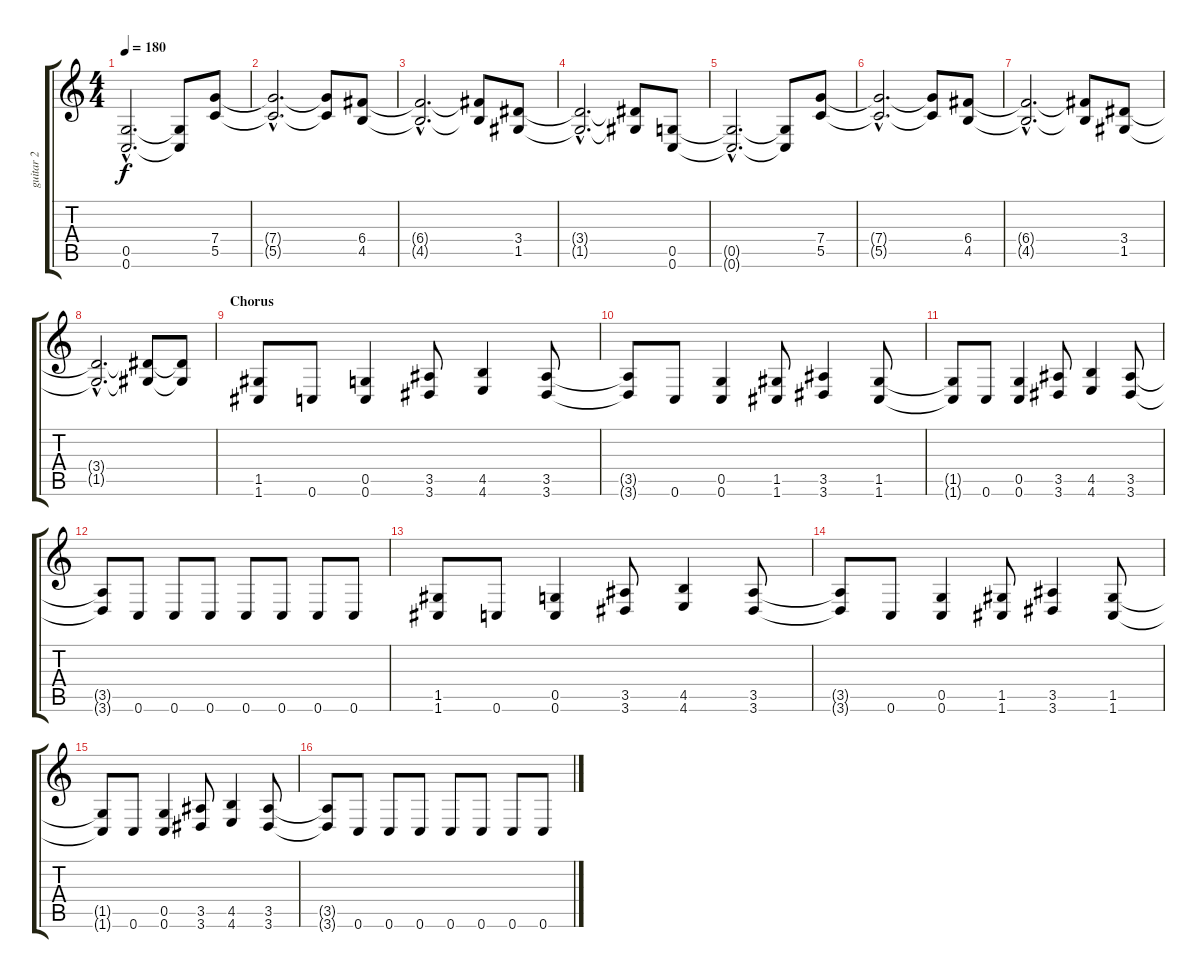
\track ("guitar 2" "guitar 2") {instrument overdrivenguitar}
\staff {score tabs}
\tuning (D4 A3 F3 C3 G2 C2) {hide}
\ts (4 4)
\tempo 180
\clef g2
\ks c
(0.5{hac t} 0.6{hac t}).2{d dy f} (0.5{t} 0.6{t}).8 (7.4 5.5).8 |
(7.4{hac t} 5.5{hac t}).2{d} (7.4{t} 5.5{t}).8 (6.4 4.5).8 |
(6.4{hac t} 4.5{hac t}).2{d} (6.4{t} 4.5{t}).8 (3.4 1.5).8 |
(3.4{hac t} 1.5{hac t}).2{d} (3.4{t} 1.5{t}).8 (0.5 0.6).8 |
(0.5{hac t} 0.6{hac t}).2{d} (0.5{t} 0.6{t}).8 (7.4 5.5).8 |
(7.4{hac t} 5.5{hac t}).2{d} (7.4{t} 5.5{t}).8 (6.4 4.5).8 |
(6.4{hac t} 4.5{hac t}).2{d} (6.4{t} 4.5{t}).8 (3.4 1.5).8 |
(3.4{hac t} 1.5{hac t}).2{d} (3.4{t} 1.5{t}).8 (3.4{t} 1.5{t}).8 |
\section ("" "Chorus")
(1.5 1.6).8 0.6.8 (0.5 0.6).4 (3.5 3.6).8 (4.5 4.6).4 (3.5 3.6).8 |
(3.5{t} 3.6{t}).8 0.6.8 (0.5 0.6).4 (1.5 1.6).8 (3.5 3.6).4 (1.5 1.6).8 |
(1.5{t} 1.6{t}).8 0.6.8 (0.5 0.6).4 (3.5 3.6).8 (4.5 4.6).4 (3.5 3.6).8 |
(3.5{t} 3.6{t}).8 0.6.8 0.6.8 0.6.8 0.6.8 0.6.8 0.6.8 0.6.8 |
(1.5 1.6).8 0.6.8 (0.5 0.6).4 (3.5 3.6).8 (4.5 4.6).4 (3.5 3.6).8 |
(3.5{t} 3.6{t}).8 0.6.8 (0.5 0.6).4 (1.5 1.6).8 (3.5 3.6).4 (1.5 1.6).8 |
(1.5{t} 1.6{t}).8 0.6.8 (0.5 0.6).4 (3.5 3.6).8 (4.5 4.6).4 (3.5 3.6).8 |
(3.5{t} 3.6{t}).8 0.6.8 0.6.8 0.6.8 0.6.8 0.6.8 0.6.8 0.6.8
